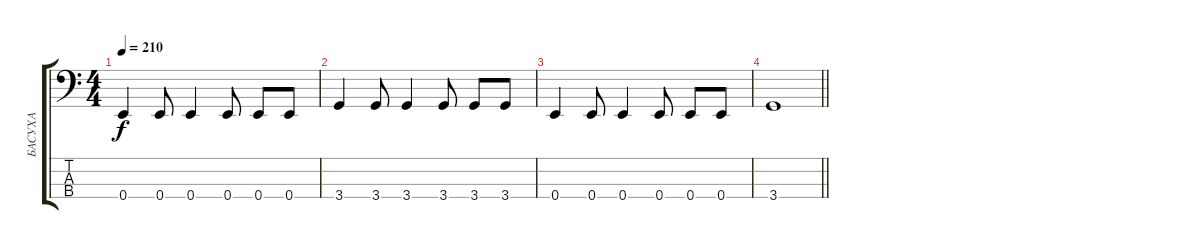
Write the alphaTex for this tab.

\track ("БАСУХА" "БАСУХА") {instrument electricbassfinger}
\staff {score tabs}
\tuning (G2 D2 A1 E1) {hide}
\ts (4 4)
\tempo 210
\clef f4
\ks c
0.4.4{dy f} 0.4.8 0.4.4 0.4.8 0.4.8 0.4.8 |
3.4.4 3.4.8 3.4.4 3.4.8 3.4.8 3.4.8 |
0.4.4 0.4.8 0.4.4 0.4.8 0.4.8 0.4.8 |
\barLineRight lightlight
3.4.1
